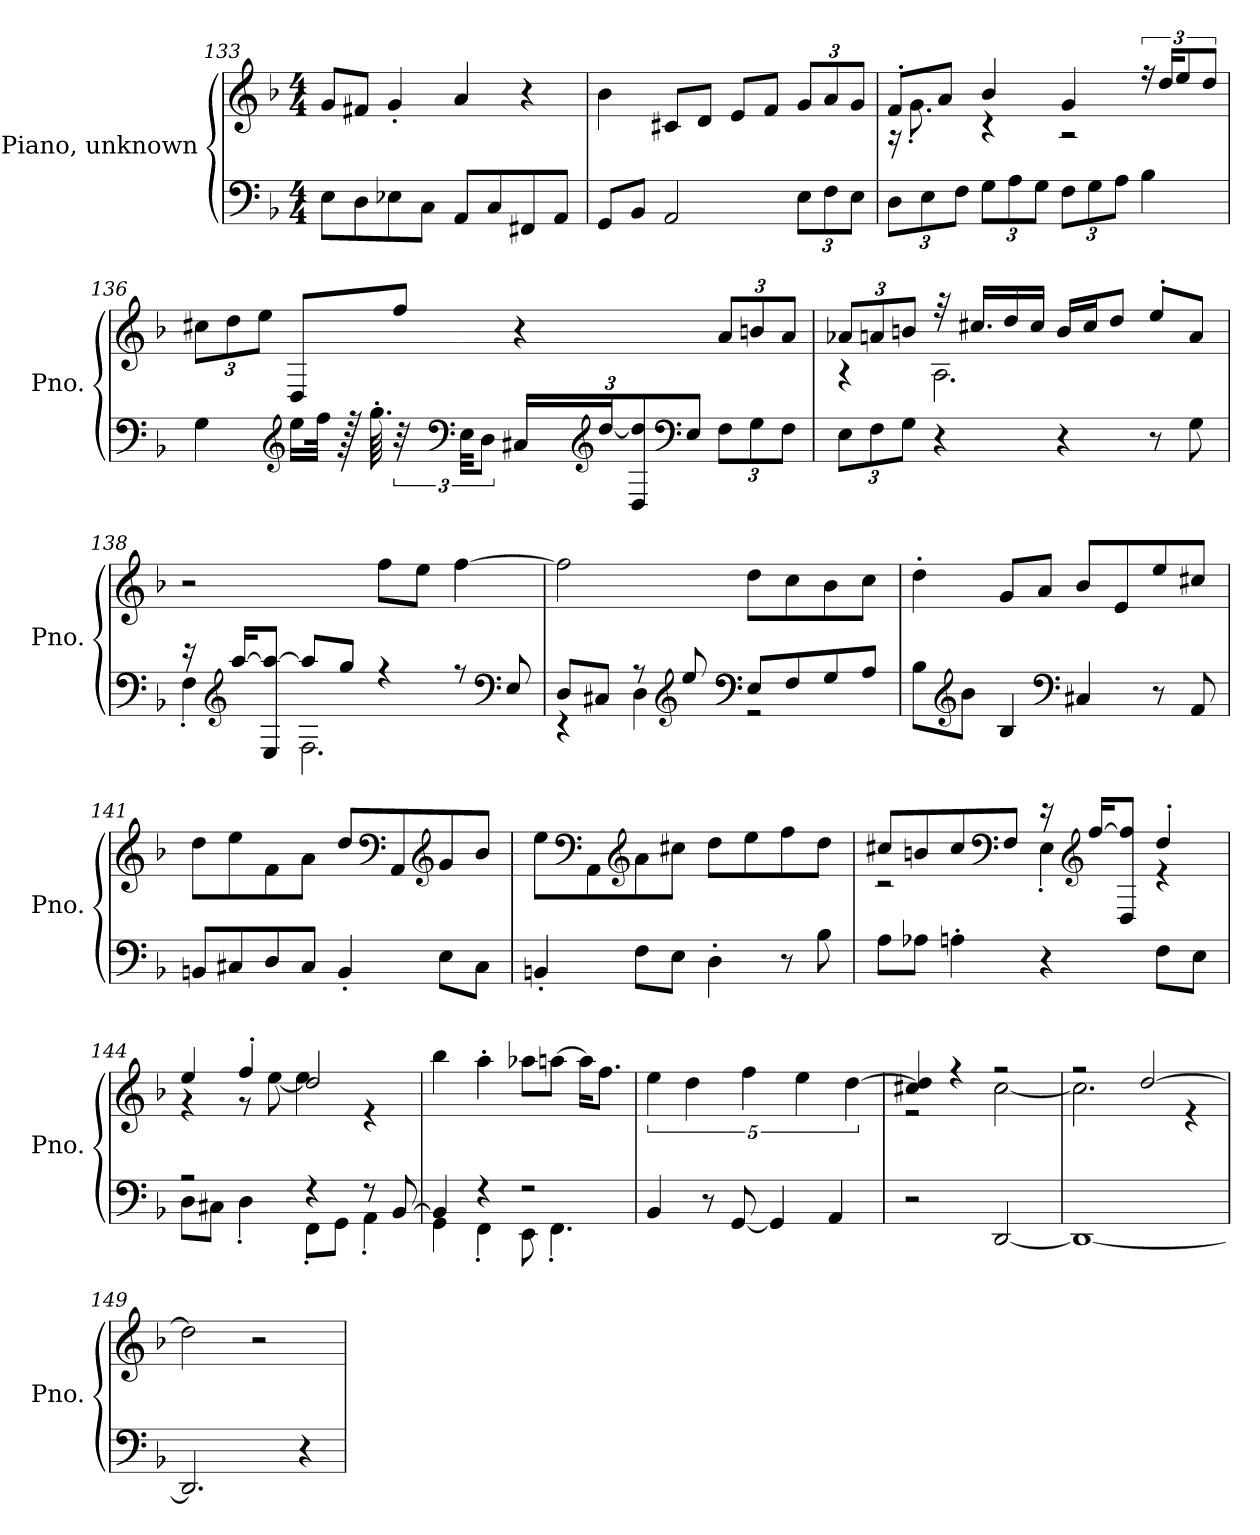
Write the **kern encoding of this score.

**kern	**kern
*part1	*part1
*staff2	*staff1
*I"Piano, unknown	*
*I'Pno.	*
*clefF4	*clefG2
*k[b-]	*k[b-]
*M4/4	*M4/4
=133	=133
8E\L	8g/L
8D\	8f#X/J
8E-X\	4g'/
8C\J	.
8AA/L	4a/
8C/	.
8FF#X/	4r
8AA/J	.
=134	=134
8GG/L	4b-\
8BB-/J	.
2AA/	8c#X/L
.	8d/J
.	8e/L
.	8f/J
*Xbrackettup	*Xbrackettup
12E\L	12g/L
12F\	12a/
12E\J	12g/J
!!LO:PB:g=z
=135	=135
*	*^
12D\L	8f'/L	16r
.	.	8.g'\
12E\	.	.
.	8a/J	.
12F\J	.	.
12G\L	4b-/	4r
12A\	.	.
12G\J	.	.
12F\L	4g/	2r
12G\	.	.
12A\J	.	.
*	*brackettup	*
4B-\	24r	.
.	24dd/KL	.
.	12ee/	.
.	12dd/J	.
*	*v	*v
=136	=136
*	*Xbrackettup
4G\	12cc#X\L
.	12dd\
.	12ee\J
*clefG2	*
16ee\LL	8D/L
32ff\JJk	.
128r	.
64.gg'\	.
*brackettup	*
48r	8ff/J
*clefF4	*
48E\KKL	.
12D\J	.
*Xbrackettup	*
24C#X/LL	4r
*clefG2	*
[24dd/J	.
12D/ 12dd/]	.
*clefF4	*
12E/J	.
12F\L	12a/L
12G\	12bn/
12F\J	12a/J
!!LO:LB:g=z
=137	=137
*	*^
12E\L	12a-X/L	4r
12F\	12an/	.
12G\J	12bn/J	.
4r	32r	2.A\
.	16.cc#X/LL	.
.	16dd/	.
.	16cc#/JJ	.
4r	16b/LL	.
.	16cc#/J	.
.	8dd/J	.
8r	8ee'/L	.
8G\	8a/J	.
*	*v	*v
=138	=138
*^	*
16r	4F'\	2r
*clefG2	*	*
[16aa/KL	.	.
8E/ 8aa/_J	.	.
8aa/L]	2.F\	.
8gg/J	.	.
4r	.	8ff\L
.	.	8ee\J
8r	.	[4ff\
*clefF4	*	*
8E/	.	.
=139	=139	=139
8D/L	4r	2ff\]
8C#X/J	.	.
8r	4D\	.
*clefG2	*	*
8ee/	.	.
*clefF4	*	*
8E/L	2r	8dd\L
8F/	.	8cc\
8G/	.	8b-\
8A/J	.	8cc\J
*v	*v	*
!!LO:LB:g=z
=140	=140
8B-\L	4dd'\
*clefG2	*
8b-\J	.
4B-/	8g/L
.	8a/J
*clefF4	*
4C#X/	8b-/L
.	8e/
8r	8ee/
8AA/	8cc#X/J
=141	=141
8BBn/L	8dd\L
8C#X/	8ee\
8D/	8f\
8C#/J	8a\J
4BB'/	8dd/L
*	*clefF4
.	8AA/
*	*clefG2
8E\L	8g/
8C#\J	8b-/J
=142	=142
4BBn'/	8ee\L
*	*clefF4
.	8AA\
*	*clefG2
8F\L	8a\
8E\J	8cc#X\J
4D'\	8dd\L
.	8ee\
8r	8ff\
8B-\	8dd\J
!!LO:LB:g=z
=143	=143
*	*^
8A\L	8cc#X/L	2r
8A-X\J	8bn/	.
4An'\	8cc#/	.
*	*clefF4	*
.	8F/J	.
4r	16r	4E'\
*	*clefG2	*
.	[16ff/KL	.
.	8D/ 8ff/]J	.
8F\L	4dd'/	4r
8E\J	.	.
=144	=144	=144
*^	*	*
2r	8D\L	4ee/	4r
.	8C#X\J	.	.
.	4D'\	4ff'/	8r
.	.	.	[8ee\
4r	8FF'\L	2dd/	4ee\]
.	8GG\J	.	.
8r	4AA'\	.	4r
[8BB-/	.	.	.
*	*	*v	*v
=145	=145	=145
4BB-/]	4GG\	4bb-\
4r	4FF'\	4aa'\
2r	8EE\	8aa-X\L
.	4.FF'\	[8aan\J
.	.	16aa\KL]
.	.	8.ff\J
*v	*v	*
=146	=146
*	*brackettup
4BB-/	5ee\
.	5dd\
8r	.
[8GG/	.
.	5ff\
4GG/]	.
.	5ee\
4AA/	.
.	[5dd\
!!LO:LB:g=z
=147	=147
*	*^
2r	4cc#X/ 4dd/]	2r
.	4r	.
[2DD/	2r	[2cc#\
=148	=148	=148
1DD_	2r	2.cc#\]
.	[2dd/	.
.	.	4r
*	*v	*v
=149	=149
2.DD/]	2dd\]
.	2r
4r	.
=	=
*-	*-
